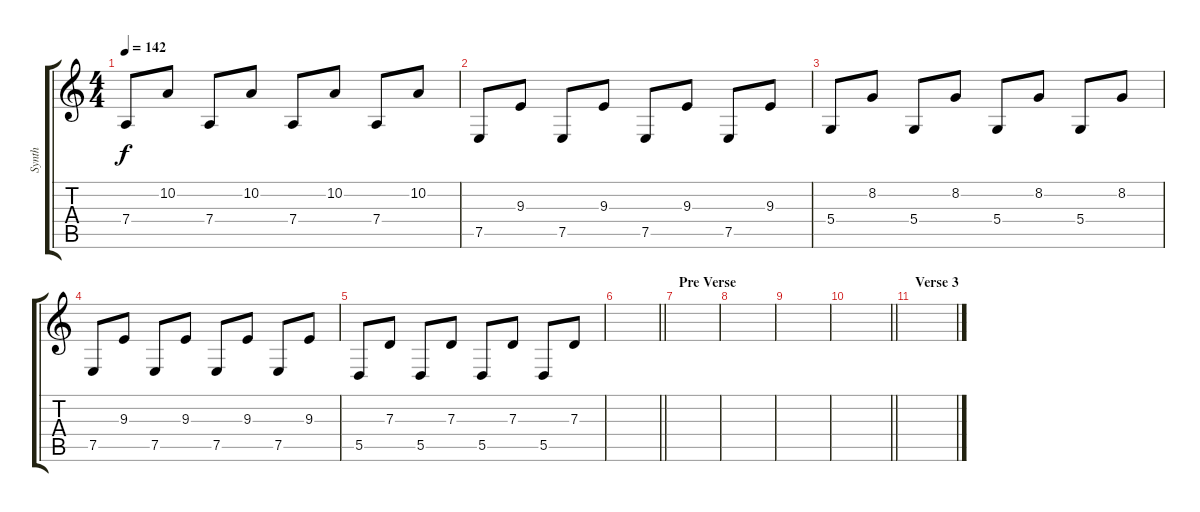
\track ("Synth" "Synth") {instrument ocarina}
\staff {score tabs}
\tuning (E4 B3 G3 D3 A2 E2) {hide}
\ts (4 4)
\tempo 142
\clef g2
\ks c
7.4.8{dy f} 10.2.8 7.4.8 10.2.8 7.4.8 10.2.8 7.4.8 10.2.8 |
7.5.8 9.3.8 7.5.8 9.3.8 7.5.8 9.3.8 7.5.8 9.3.8 |
5.4.8 8.2.8 5.4.8 8.2.8 5.4.8 8.2.8 5.4.8 8.2.8 |
7.5.8 9.3.8 7.5.8 9.3.8 7.5.8 9.3.8 7.5.8 9.3.8 |
5.5.8 7.3.8 5.5.8 7.3.8 5.5.8 7.3.8 5.5.8 7.3.8 |
\barLineRight lightlight
|
\section ("" "Pre Verse")
|
|
|
\barLineRight lightlight
|
\section ("" "Verse 3")
